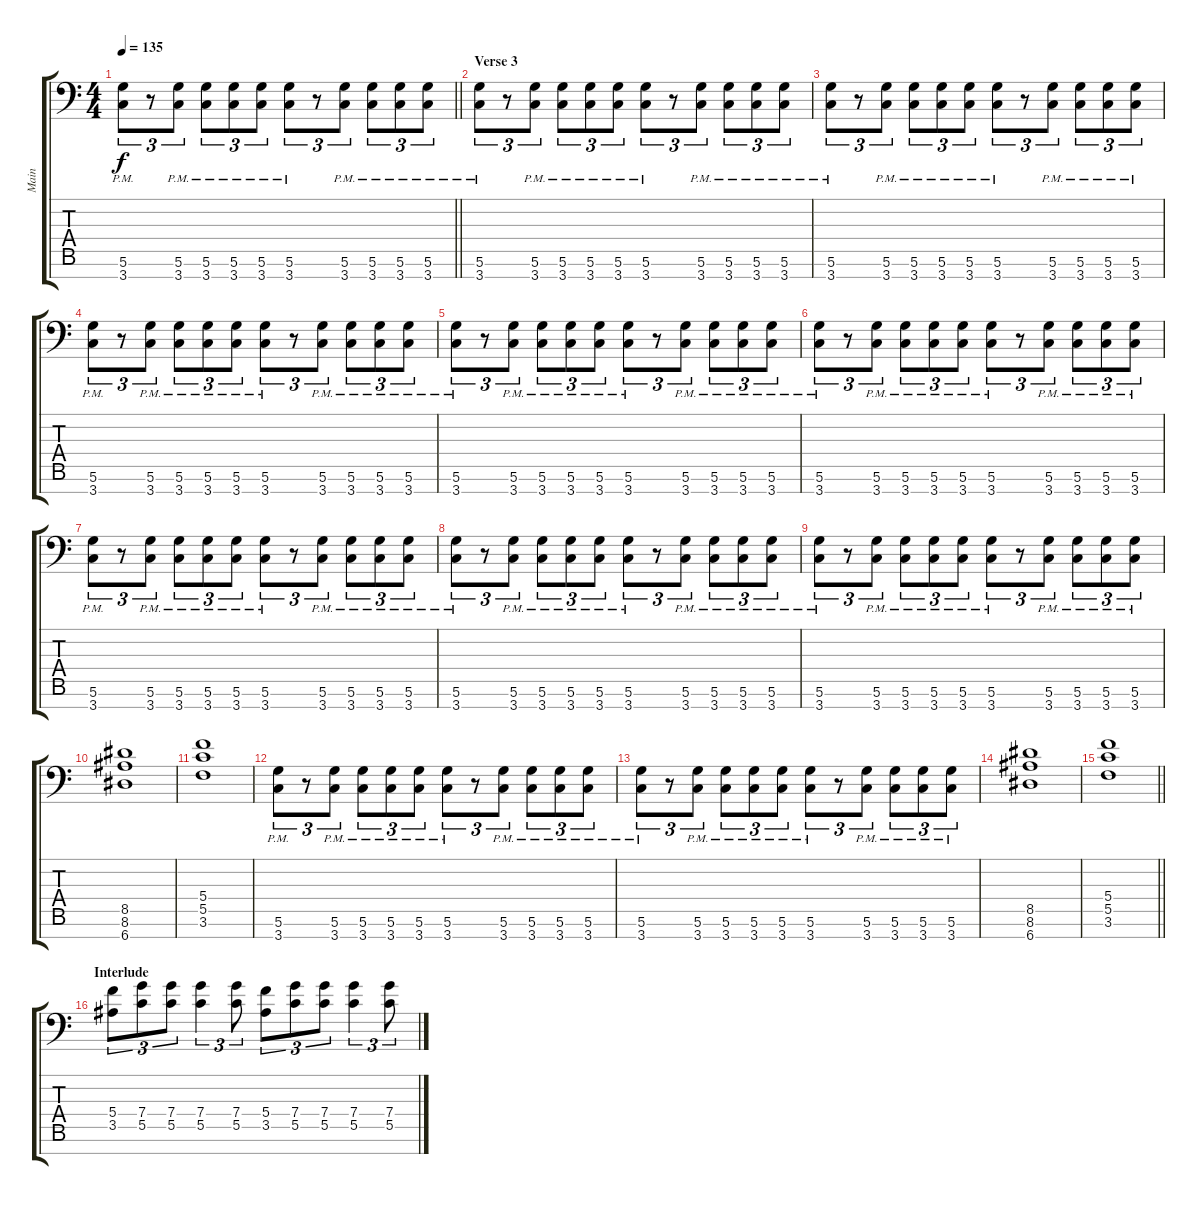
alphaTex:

\track ("Main" "Main") {instrument distortionguitar}
\staff {score tabs}
\tuning (D4 A3 F3 C3 G2 D2 A1) {hide}
\ts (4 4)
\tempo 135
\clef f4
\barLineRight lightlight
\ks c
(5.6{pm} 3.7{pm}).8{tu (3 2) dy f} r.8{tu (3 2)} (5.6{pm} 3.7{pm}).8{tu (3 2)} (5.6{pm} 3.7{pm}).8{tu (3 2)} (5.6{pm} 3.7{pm}).8{tu (3 2)} (5.6{pm} 3.7{pm}).8{tu (3 2)} (5.6{pm} 3.7{pm}).8{tu (3 2)} r.8{tu (3 2)} (5.6{pm} 3.7{pm}).8{tu (3 2)} (5.6{pm} 3.7{pm}).8{tu (3 2)} (5.6{pm} 3.7{pm}).8{tu (3 2)} (5.6{pm} 3.7{pm}).8{tu (3 2)} |
\section ("" "Verse 3")
(5.6{pm} 3.7{pm}).8{tu (3 2)} r.8{tu (3 2)} (5.6{pm} 3.7{pm}).8{tu (3 2)} (5.6{pm} 3.7{pm}).8{tu (3 2)} (5.6{pm} 3.7{pm}).8{tu (3 2)} (5.6{pm} 3.7{pm}).8{tu (3 2)} (5.6{pm} 3.7{pm}).8{tu (3 2)} r.8{tu (3 2)} (5.6{pm} 3.7{pm}).8{tu (3 2)} (5.6{pm} 3.7{pm}).8{tu (3 2)} (5.6{pm} 3.7{pm}).8{tu (3 2)} (5.6{pm} 3.7{pm}).8{tu (3 2)} |
(5.6{pm} 3.7{pm}).8{tu (3 2)} r.8{tu (3 2)} (5.6{pm} 3.7{pm}).8{tu (3 2)} (5.6{pm} 3.7{pm}).8{tu (3 2)} (5.6{pm} 3.7{pm}).8{tu (3 2)} (5.6{pm} 3.7{pm}).8{tu (3 2)} (5.6{pm} 3.7{pm}).8{tu (3 2)} r.8{tu (3 2)} (5.6{pm} 3.7{pm}).8{tu (3 2)} (5.6{pm} 3.7{pm}).8{tu (3 2)} (5.6{pm} 3.7{pm}).8{tu (3 2)} (5.6{pm} 3.7{pm}).8{tu (3 2)} |
(5.6{pm} 3.7{pm}).8{tu (3 2)} r.8{tu (3 2)} (5.6{pm} 3.7{pm}).8{tu (3 2)} (5.6{pm} 3.7{pm}).8{tu (3 2)} (5.6{pm} 3.7{pm}).8{tu (3 2)} (5.6{pm} 3.7{pm}).8{tu (3 2)} (5.6{pm} 3.7{pm}).8{tu (3 2)} r.8{tu (3 2)} (5.6{pm} 3.7{pm}).8{tu (3 2)} (5.6{pm} 3.7{pm}).8{tu (3 2)} (5.6{pm} 3.7{pm}).8{tu (3 2)} (5.6{pm} 3.7{pm}).8{tu (3 2)} |
(5.6{pm} 3.7{pm}).8{tu (3 2)} r.8{tu (3 2)} (5.6{pm} 3.7{pm}).8{tu (3 2)} (5.6{pm} 3.7{pm}).8{tu (3 2)} (5.6{pm} 3.7{pm}).8{tu (3 2)} (5.6{pm} 3.7{pm}).8{tu (3 2)} (5.6{pm} 3.7{pm}).8{tu (3 2)} r.8{tu (3 2)} (5.6{pm} 3.7{pm}).8{tu (3 2)} (5.6{pm} 3.7{pm}).8{tu (3 2)} (5.6{pm} 3.7{pm}).8{tu (3 2)} (5.6{pm} 3.7{pm}).8{tu (3 2)} |
(5.6{pm} 3.7{pm}).8{tu (3 2)} r.8{tu (3 2)} (5.6{pm} 3.7{pm}).8{tu (3 2)} (5.6{pm} 3.7{pm}).8{tu (3 2)} (5.6{pm} 3.7{pm}).8{tu (3 2)} (5.6{pm} 3.7{pm}).8{tu (3 2)} (5.6{pm} 3.7{pm}).8{tu (3 2)} r.8{tu (3 2)} (5.6{pm} 3.7{pm}).8{tu (3 2)} (5.6{pm} 3.7{pm}).8{tu (3 2)} (5.6{pm} 3.7{pm}).8{tu (3 2)} (5.6{pm} 3.7{pm}).8{tu (3 2)} |
(5.6{pm} 3.7{pm}).8{tu (3 2)} r.8{tu (3 2)} (5.6{pm} 3.7{pm}).8{tu (3 2)} (5.6{pm} 3.7{pm}).8{tu (3 2)} (5.6{pm} 3.7{pm}).8{tu (3 2)} (5.6{pm} 3.7{pm}).8{tu (3 2)} (5.6{pm} 3.7{pm}).8{tu (3 2)} r.8{tu (3 2)} (5.6{pm} 3.7{pm}).8{tu (3 2)} (5.6{pm} 3.7{pm}).8{tu (3 2)} (5.6{pm} 3.7{pm}).8{tu (3 2)} (5.6{pm} 3.7{pm}).8{tu (3 2)} |
(5.6{pm} 3.7{pm}).8{tu (3 2)} r.8{tu (3 2)} (5.6{pm} 3.7{pm}).8{tu (3 2)} (5.6{pm} 3.7{pm}).8{tu (3 2)} (5.6{pm} 3.7{pm}).8{tu (3 2)} (5.6{pm} 3.7{pm}).8{tu (3 2)} (5.6{pm} 3.7{pm}).8{tu (3 2)} r.8{tu (3 2)} (5.6{pm} 3.7{pm}).8{tu (3 2)} (5.6{pm} 3.7{pm}).8{tu (3 2)} (5.6{pm} 3.7{pm}).8{tu (3 2)} (5.6{pm} 3.7{pm}).8{tu (3 2)} |
(5.6{pm} 3.7{pm}).8{tu (3 2)} r.8{tu (3 2)} (5.6{pm} 3.7{pm}).8{tu (3 2)} (5.6{pm} 3.7{pm}).8{tu (3 2)} (5.6{pm} 3.7{pm}).8{tu (3 2)} (5.6{pm} 3.7{pm}).8{tu (3 2)} (5.6{pm} 3.7{pm}).8{tu (3 2)} r.8{tu (3 2)} (5.6{pm} 3.7{pm}).8{tu (3 2)} (5.6{pm} 3.7{pm}).8{tu (3 2)} (5.6{pm} 3.7{pm}).8{tu (3 2)} (5.6{pm} 3.7{pm}).8{tu (3 2)} |
(8.5 8.6 6.7).1 |
(5.4 5.5 3.6).1 |
(5.6{pm} 3.7{pm}).8{tu (3 2)} r.8{tu (3 2)} (5.6{pm} 3.7{pm}).8{tu (3 2)} (5.6{pm} 3.7{pm}).8{tu (3 2)} (5.6{pm} 3.7{pm}).8{tu (3 2)} (5.6{pm} 3.7{pm}).8{tu (3 2)} (5.6{pm} 3.7{pm}).8{tu (3 2)} r.8{tu (3 2)} (5.6{pm} 3.7{pm}).8{tu (3 2)} (5.6{pm} 3.7{pm}).8{tu (3 2)} (5.6{pm} 3.7{pm}).8{tu (3 2)} (5.6{pm} 3.7{pm}).8{tu (3 2)} |
(5.6{pm} 3.7{pm}).8{tu (3 2)} r.8{tu (3 2)} (5.6{pm} 3.7{pm}).8{tu (3 2)} (5.6{pm} 3.7{pm}).8{tu (3 2)} (5.6{pm} 3.7{pm}).8{tu (3 2)} (5.6{pm} 3.7{pm}).8{tu (3 2)} (5.6{pm} 3.7{pm}).8{tu (3 2)} r.8{tu (3 2)} (5.6{pm} 3.7{pm}).8{tu (3 2)} (5.6{pm} 3.7{pm}).8{tu (3 2)} (5.6{pm} 3.7{pm}).8{tu (3 2)} (5.6{pm} 3.7{pm}).8{tu (3 2)} |
(8.5 8.6 6.7).1 |
\barLineRight lightlight
(5.4 5.5 3.6).1 |
\section ("" "Interlude")
(5.4 3.5).8{tu (3 2)} (7.4 5.5).8{tu (3 2)} (7.4 5.5).8{tu (3 2)} (7.4 5.5).4{tu (3 2)} (7.4 5.5).8{tu (3 2)} (5.4 3.5).8{tu (3 2)} (7.4 5.5).8{tu (3 2)} (7.4 5.5).8{tu (3 2)} (7.4 5.5).4{tu (3 2)} (7.4 5.5).8{tu (3 2)}
